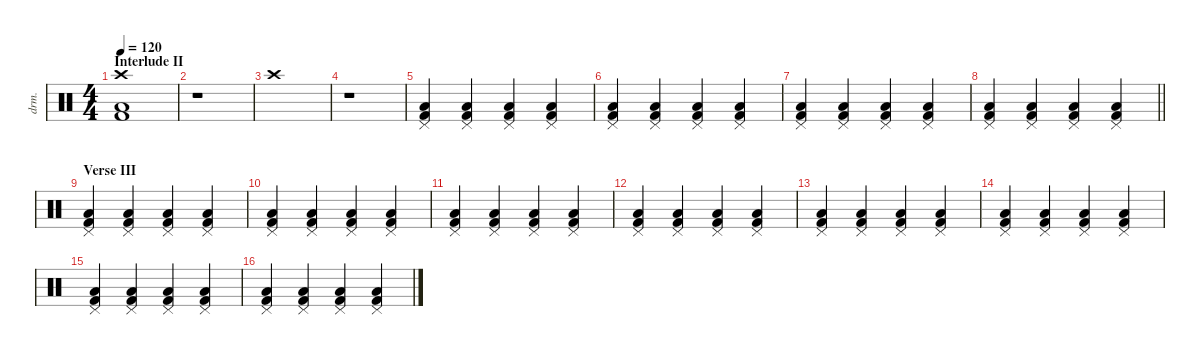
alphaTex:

\defaultSystemsLayout 4
\hideDynamics
\bracketExtendMode nobrackets
\otherSystemsTrackNameOrientation horizontal
\track ("Drums" "drm.") {instrument percussion}
\staff {score}
\articulation defaults
\ts (4 4)
\section ("" "Interlude II")
\tempo 120
\clef neutral
\ks c
("Crash high (hit)" "Low Floor Tom (hit)" "Kick (hit) 2").1{dy mf} |
r.1 |
"Crash high (hit)".1{dy mp} |
r.1 |
("Pedal Hi-Hat (hit)" "Low Floor Tom (hit)" "Kick (hit) 2").4{dy mf} ("Pedal Hi-Hat (hit)" "Low Floor Tom (hit)" "Kick (hit) 2").4 ("Pedal Hi-Hat (hit)" "Low Floor Tom (hit)" "Kick (hit) 2").4 ("Pedal Hi-Hat (hit)" "Low Floor Tom (hit)" "Kick (hit) 2").4 |
("Pedal Hi-Hat (hit)" "Low Floor Tom (hit)" "Kick (hit) 2").4 ("Pedal Hi-Hat (hit)" "Low Floor Tom (hit)" "Kick (hit) 2").4 ("Pedal Hi-Hat (hit)" "Low Floor Tom (hit)" "Kick (hit) 2").4 ("Pedal Hi-Hat (hit)" "Low Floor Tom (hit)" "Kick (hit) 2").4 |
("Pedal Hi-Hat (hit)" "Low Floor Tom (hit)" "Kick (hit) 2").4 ("Pedal Hi-Hat (hit)" "Low Floor Tom (hit)" "Kick (hit) 2").4 ("Pedal Hi-Hat (hit)" "Low Floor Tom (hit)" "Kick (hit) 2").4 ("Pedal Hi-Hat (hit)" "Low Floor Tom (hit)" "Kick (hit) 2").4 |
\barLineRight lightlight
("Pedal Hi-Hat (hit)" "Low Floor Tom (hit)" "Kick (hit) 2").4 ("Pedal Hi-Hat (hit)" "Low Floor Tom (hit)" "Kick (hit) 2").4 ("Pedal Hi-Hat (hit)" "Low Floor Tom (hit)" "Kick (hit) 2").4 ("Pedal Hi-Hat (hit)" "Low Floor Tom (hit)" "Kick (hit) 2").4 |
\section ("" "Verse III")
("Pedal Hi-Hat (hit)" "Low Floor Tom (hit)" "Kick (hit) 2").4 ("Pedal Hi-Hat (hit)" "Low Floor Tom (hit)" "Kick (hit) 2").4 ("Pedal Hi-Hat (hit)" "Low Floor Tom (hit)" "Kick (hit) 2").4 ("Pedal Hi-Hat (hit)" "Low Floor Tom (hit)" "Kick (hit) 2").4 |
("Pedal Hi-Hat (hit)" "Low Floor Tom (hit)" "Kick (hit) 2").4 ("Pedal Hi-Hat (hit)" "Low Floor Tom (hit)" "Kick (hit) 2").4 ("Pedal Hi-Hat (hit)" "Low Floor Tom (hit)" "Kick (hit) 2").4 ("Pedal Hi-Hat (hit)" "Low Floor Tom (hit)" "Kick (hit) 2").4 |
("Pedal Hi-Hat (hit)" "Low Floor Tom (hit)" "Kick (hit) 2").4 ("Pedal Hi-Hat (hit)" "Low Floor Tom (hit)" "Kick (hit) 2").4 ("Pedal Hi-Hat (hit)" "Low Floor Tom (hit)" "Kick (hit) 2").4 ("Pedal Hi-Hat (hit)" "Low Floor Tom (hit)" "Kick (hit) 2").4 |
("Pedal Hi-Hat (hit)" "Low Floor Tom (hit)" "Kick (hit) 2").4 ("Pedal Hi-Hat (hit)" "Low Floor Tom (hit)" "Kick (hit) 2").4 ("Pedal Hi-Hat (hit)" "Low Floor Tom (hit)" "Kick (hit) 2").4 ("Pedal Hi-Hat (hit)" "Low Floor Tom (hit)" "Kick (hit) 2").4 |
("Pedal Hi-Hat (hit)" "Low Floor Tom (hit)" "Kick (hit) 2").4 ("Pedal Hi-Hat (hit)" "Low Floor Tom (hit)" "Kick (hit) 2").4 ("Pedal Hi-Hat (hit)" "Low Floor Tom (hit)" "Kick (hit) 2").4 ("Pedal Hi-Hat (hit)" "Low Floor Tom (hit)" "Kick (hit) 2").4 |
("Pedal Hi-Hat (hit)" "Low Floor Tom (hit)" "Kick (hit) 2").4 ("Pedal Hi-Hat (hit)" "Low Floor Tom (hit)" "Kick (hit) 2").4 ("Pedal Hi-Hat (hit)" "Low Floor Tom (hit)" "Kick (hit) 2").4 ("Pedal Hi-Hat (hit)" "Low Floor Tom (hit)" "Kick (hit) 2").4 |
("Pedal Hi-Hat (hit)" "Low Floor Tom (hit)" "Kick (hit) 2").4 ("Pedal Hi-Hat (hit)" "Low Floor Tom (hit)" "Kick (hit) 2").4 ("Pedal Hi-Hat (hit)" "Low Floor Tom (hit)" "Kick (hit) 2").4 ("Pedal Hi-Hat (hit)" "Low Floor Tom (hit)" "Kick (hit) 2").4 |
("Pedal Hi-Hat (hit)" "Low Floor Tom (hit)" "Kick (hit) 2").4 ("Pedal Hi-Hat (hit)" "Low Floor Tom (hit)" "Kick (hit) 2").4 ("Pedal Hi-Hat (hit)" "Low Floor Tom (hit)" "Kick (hit) 2").4 ("Pedal Hi-Hat (hit)" "Low Floor Tom (hit)" "Kick (hit) 2").4
